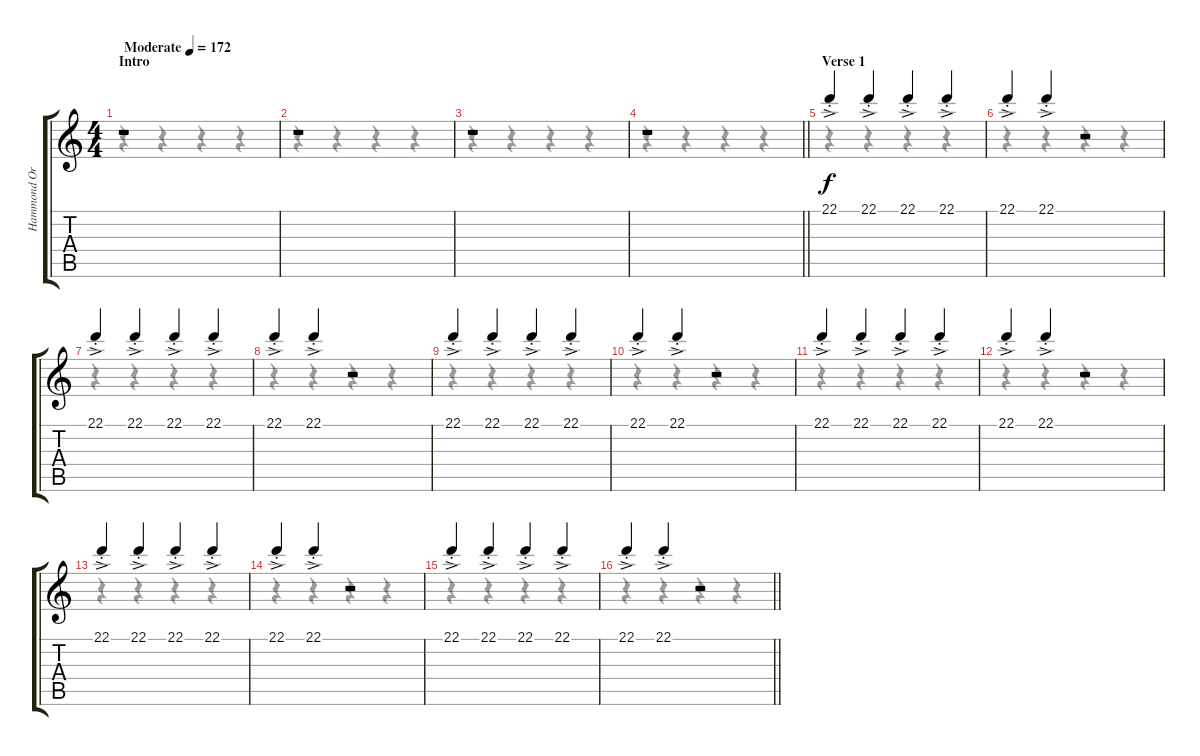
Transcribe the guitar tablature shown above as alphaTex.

\track ("Hammond Organ" "Hammond Or") {instrument drawbarorgan}
\staff {score tabs}
\tuning (E4 B3 G3 D3 A2 E2) {hide}
\voice
\ts (4 4)
\section ("" "Intro")
\tempo (172 "Moderate")
\clef g2
\ks c
r.1{dy f instrument drawbarorgan} |
r.1 |
r.1 |
\barLineRight lightlight
r.1 |
\section ("" "Verse 1")
22.1{ac st}.4 22.1{ac st}.4 22.1{ac st}.4 22.1{ac st}.4 |
22.1{ac st}.4 22.1{ac st}.4 r.2 |
22.1{ac st}.4 22.1{ac st}.4 22.1{ac st}.4 22.1{ac st}.4 |
22.1{ac st}.4 22.1{ac st}.4 r.2 |
22.1{ac st}.4 22.1{ac st}.4 22.1{ac st}.4 22.1{ac st}.4 |
22.1{ac st}.4 22.1{ac st}.4 r.2 |
22.1{ac st}.4 22.1{ac st}.4 22.1{ac st}.4 22.1{ac st}.4 |
22.1{ac st}.4 22.1{ac st}.4 r.2 |
22.1{ac st}.4 22.1{ac st}.4 22.1{ac st}.4 22.1{ac st}.4 |
22.1{ac st}.4 22.1{ac st}.4 r.2 |
22.1{ac st}.4 22.1{ac st}.4 22.1{ac st}.4 22.1{ac st}.4 |
\barLineRight lightlight
22.1{ac st}.4 22.1{ac st}.4 r.2
\voice
\clef g2
\ottava regular
\simile none
\ks c
r.4{dy f} r.4 r.4 r.4 |
r.4 r.4 r.4 r.4 |
r.4 r.4 r.4 r.4 |
\barLineRight lightlight
r.4 r.4 r.4 r.4 |
r.4 r.4 r.4 r.4 |
r.4 r.4 r.4 r.4 |
r.4 r.4 r.4 r.4 |
r.4 r.4 r.4 r.4 |
r.4 r.4 r.4 r.4 |
r.4 r.4 r.4 r.4 |
r.4 r.4 r.4 r.4 |
r.4 r.4 r.4 r.4 |
r.4 r.4 r.4 r.4 |
r.4 r.4 r.4 r.4 |
r.4 r.4 r.4 r.4 |
\barLineRight lightlight
r.4 r.4 r.4 r.4
